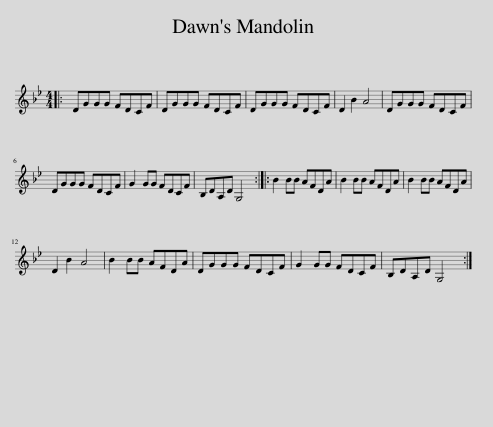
X:1
L:1/8
M:4/4
I:linebreak $
K:Gmin
V:1 treble
V:1
|: DGGG FDCF | DGGG FDCF | DGGG FDCF | D2 B2 A4 | DGGG FDCF |$ %5
 DGGG FDCF | G2 GG FDCF | B,DA,D G,4 :: B2 BB AFDA | B2 BB AFDA | %10
 B2 BB AFDA |$ D2 B2 A4 | B2 BB AFDA | DGGG FDCF | G2 GG FDCF | %15
 B,DA,D G,4 :| %16
